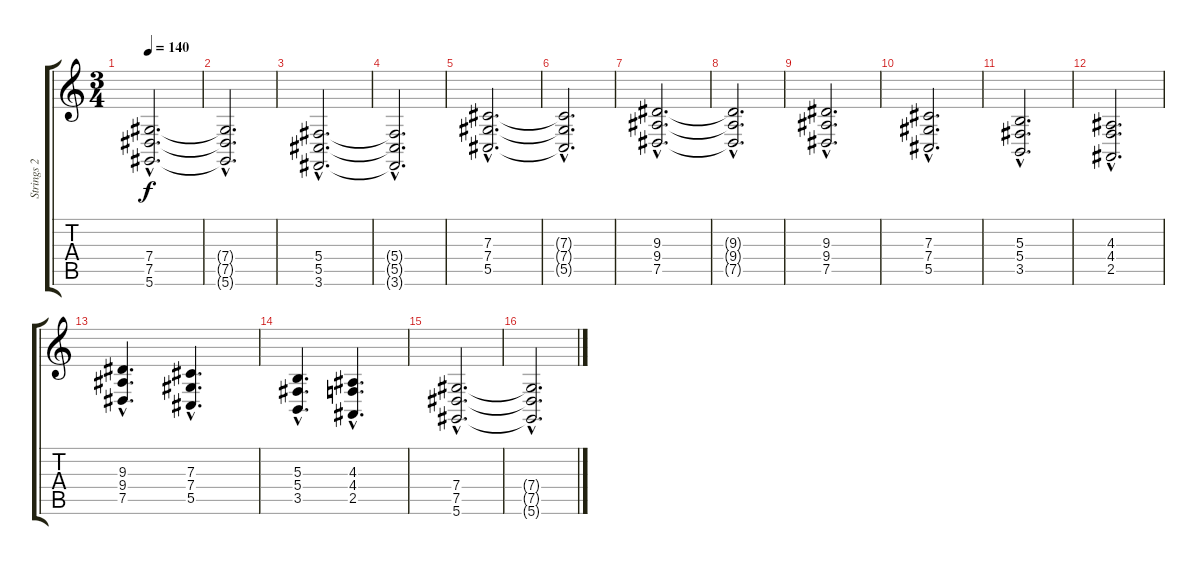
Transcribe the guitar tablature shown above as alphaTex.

\track ("Strings 2" "Strings 2") {instrument stringensemble1}
\staff {score tabs}
\tuning (Eb4 Bb3 Gb3 Db3 Ab2 Eb2) {hide}
\ts (3 4)
\tempo 140
\clef g2
\ks c
(7.4{hac} 7.5{hac} 5.6{hac}).2{d dy f volume 10 balance 14} |
(7.4{hac t} 7.5{hac t} 5.6{hac t}).2{d} |
(5.4{hac} 5.5{hac} 3.6{hac}).2{d} |
(5.4{hac t} 5.5{hac t} 3.6{hac t}).2{d} |
(7.3{hac} 7.4{hac} 5.5{hac}).2{d} |
(7.3{hac t} 7.4{hac t} 5.5{hac t}).2{d} |
(9.3{hac} 9.4{hac} 7.5{hac}).2{d} |
(9.3{hac t} 9.4{hac t} 7.5{hac t}).2{d} |
(9.3{hac} 9.4{hac} 7.5{hac}).2{d} |
(7.3{hac} 7.4{hac} 5.5{hac}).2{d} |
(5.3{hac} 5.4{hac} 3.5{hac}).2{d} |
(4.3{hac} 4.4{hac} 2.5{hac}).2{d} |
(9.3{hac} 9.4{hac} 7.5{hac}).4{d} (7.3{hac} 7.4{hac} 5.5{hac}).4{d} |
(5.3{hac} 5.4{hac} 3.5{hac}).4{d} (4.3{hac} 4.4{hac} 2.5{hac}).4{d} |
(7.4{hac} 7.5{hac} 5.6{hac}).2{d} |
(7.4{hac t} 7.5{hac t} 5.6{hac t}).2{d}
